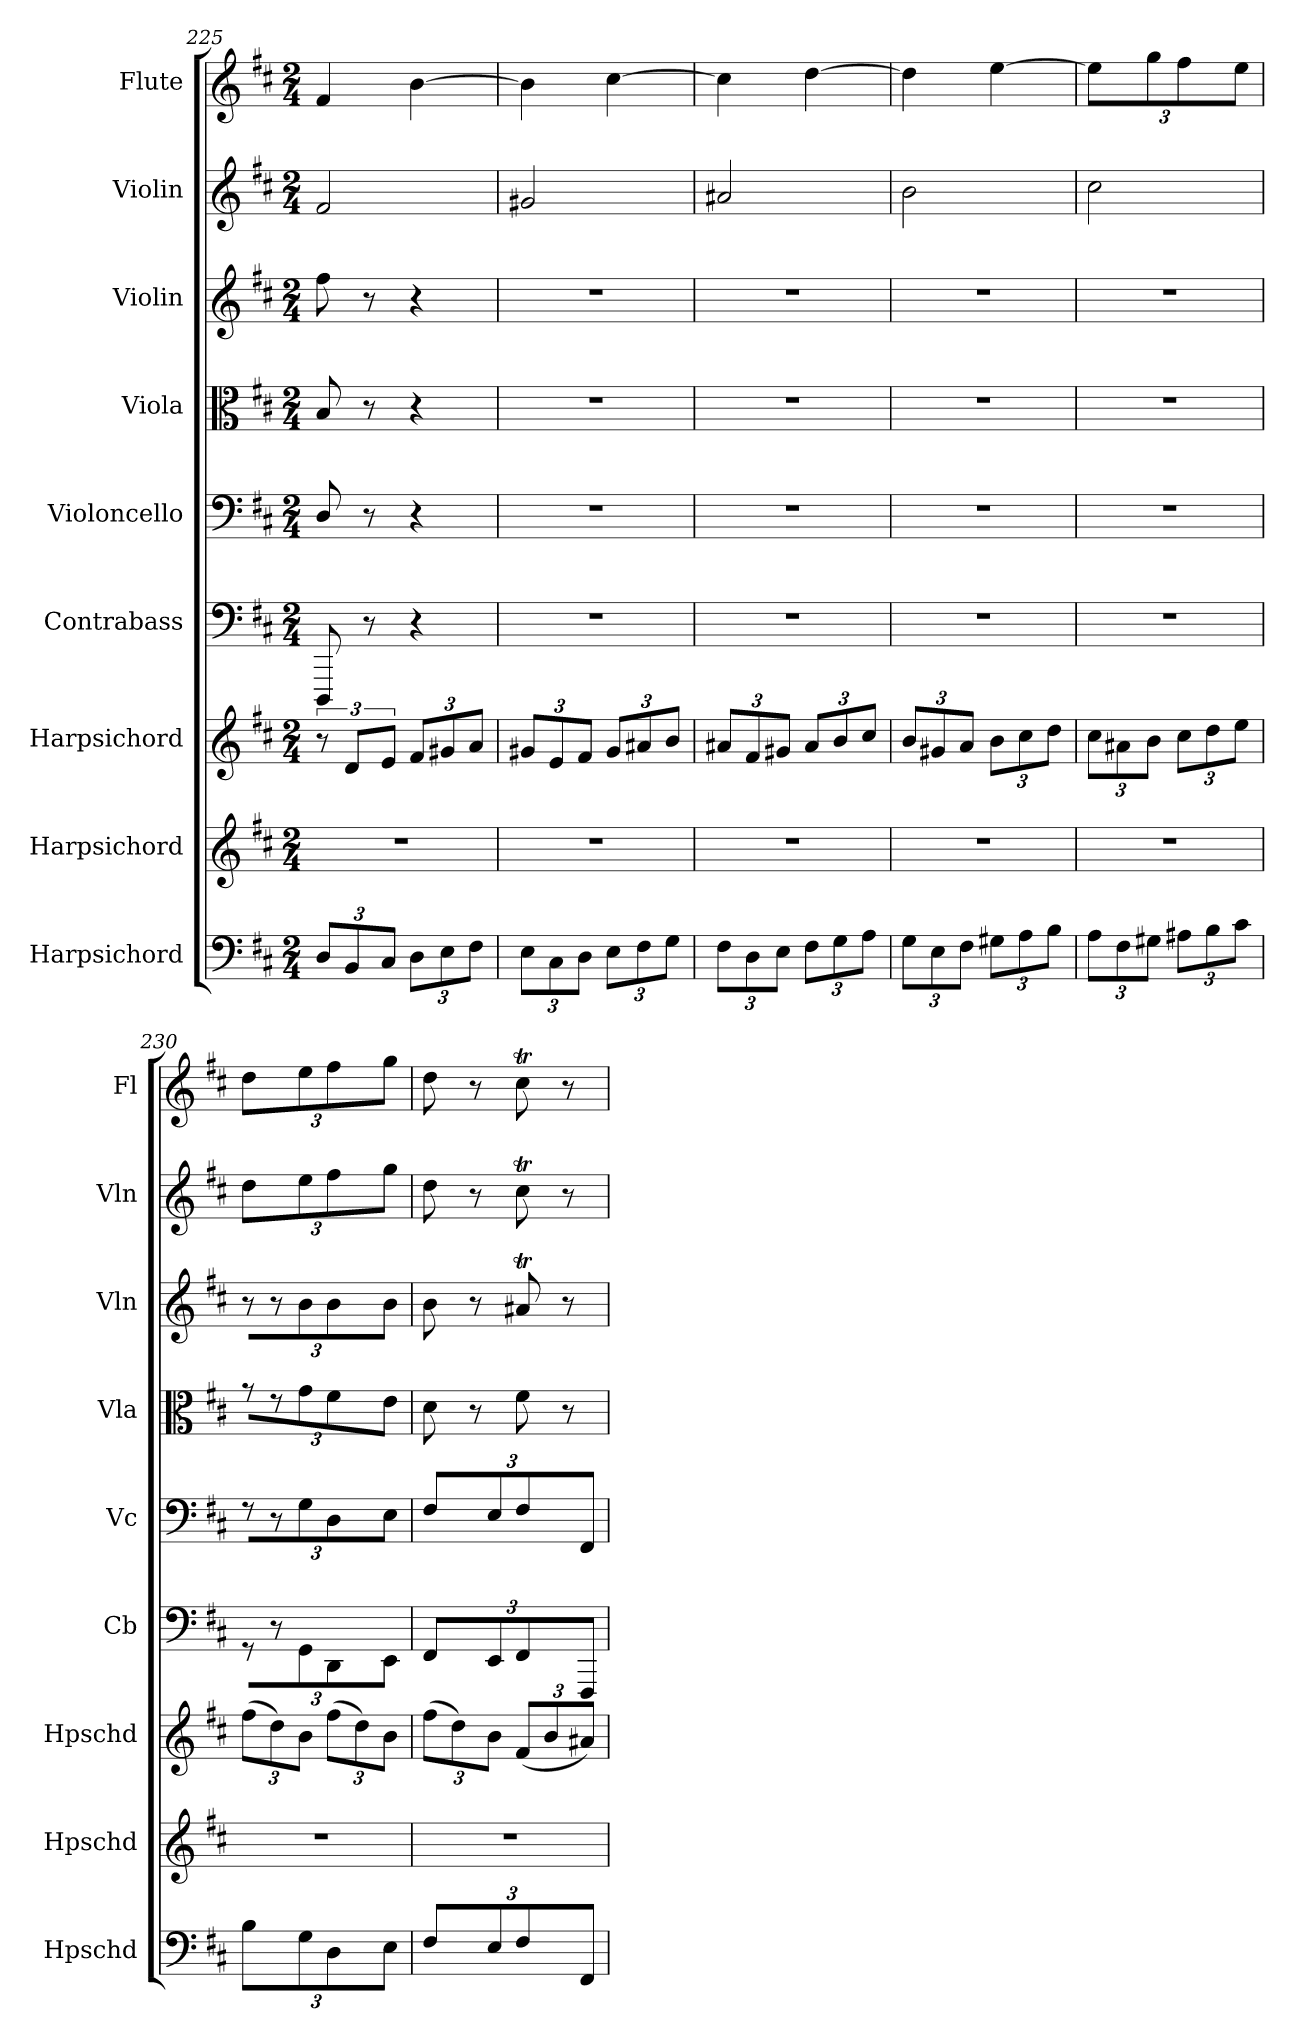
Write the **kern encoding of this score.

**kern	**kern	**kern	**kern	**kern	**kern	**kern	**kern	**kern
*part9	*part8	*part7	*part6	*part5	*part4	*part3	*part2	*part1
*staff9	*staff8	*staff7	*staff6	*staff5	*staff4	*staff3	*staff2	*staff1
*I"Harpsichord	*I"Harpsichord	*I"Harpsichord	*I"Contrabass	*I"Violoncello	*I"Viola	*I"Violin	*I"Violin	*I"Flute
*I'Hpschd	*I'Hpschd	*I'Hpschd	*I'Cb	*I'Vc	*I'Vla	*I'Vln	*I'Vln	*I'Fl
*clefF4	*clefG2	*clefG2	*clefF4	*clefF4	*clefC3	*clefG2	*clefG2	*clefG2
*k[f#c#]	*k[f#c#]	*k[f#c#]	*k[f#c#]	*k[f#c#]	*k[f#c#]	*k[f#c#]	*k[f#c#]	*k[f#c#]
*D:	*D:	*D:	*D:	*D:	*D:	*D:	*D:	*D:
*M2/4	*M2/4	*M2/4	*M2/4	*M2/4	*M2/4	*M2/4	*M2/4	*M2/4
=225	=225	=225	=225	=225	=225	=225	=225	=225
12D/L	2r	12r	8DDD/	8D/	8B/	8ff#\	2f#/	4f#/
12BB/	.	12d/L	.	.	.	.	.	.
.	.	.	8r	8r	8r	8r	.	.
12C#/J	.	12e/J	.	.	.	.	.	.
12D\L	.	12f#/L	4r	4r	4r	4r	.	[4b\
12E\	.	12g#X/	.	.	.	.	.	.
12F#\J	.	12a/J	.	.	.	.	.	.
=226	=226	=226	=226	=226	=226	=226	=226	=226
12E\L	2r	12g#X/L	2r	2r	2r	2r	2g#X/	4b\]
12C#\	.	12e/	.	.	.	.	.	.
12D\J	.	12f#/J	.	.	.	.	.	.
12E\L	.	12g#/L	.	.	.	.	.	[4cc#\
12F#\	.	12a#X/	.	.	.	.	.	.
12G\J	.	12b/J	.	.	.	.	.	.
=227	=227	=227	=227	=227	=227	=227	=227	=227
12F#\L	2r	12a#X/L	2r	2r	2r	2r	2a#X/	4cc#\]
12D\	.	12f#/	.	.	.	.	.	.
12E\J	.	12g#X/J	.	.	.	.	.	.
12F#\L	.	12a#/L	.	.	.	.	.	[4dd\
12G\	.	12b/	.	.	.	.	.	.
12A\J	.	12cc#/J	.	.	.	.	.	.
=228	=228	=228	=228	=228	=228	=228	=228	=228
12G\L	2r	12b/L	2r	2r	2r	2r	2b\	4dd\]
12E\	.	12g#X/	.	.	.	.	.	.
12F#\J	.	12a/J	.	.	.	.	.	.
12G#X\L	.	12b\L	.	.	.	.	.	[4ee\
12A\	.	12cc#\	.	.	.	.	.	.
12B\J	.	12dd\J	.	.	.	.	.	.
=229	=229	=229	=229	=229	=229	=229	=229	=229
12A\L	2r	12cc#\L	2r	2r	2r	2r	2cc#\	6ee\]
12F#\	.	12a#X\	.	.	.	.	.	.
12G#X\J	.	12b\J	.	.	.	.	.	12gg\J
12A#X\L	.	12cc#\L	.	.	.	.	.	6ff#\
12B\	.	12dd\	.	.	.	.	.	.
12c#\J	.	12ee\J	.	.	.	.	.	12ee\J
=230	=230	=230	=230	=230	=230	=230	=230	=230
6B\	2r	(12ff#\L	12r	12r	12r	12r	6dd\	6dd\
.	.	12dd\)	12r	12r	12r	12r	.	.
12G\J	.	12b\J	12GG\	12G\	12g\	12b\	12ee\J	12ee\J
6D\	.	(12ff#\L	6DD\	6D\	6f#\	6b\	6ff#\	6ff#\
.	.	12dd\)	.	.	.	.	.	.
12E\J	.	12b\J	12EE\J	12E\J	12e\J	12b\J	12gg\J	12gg\J
=231	=231	=231	=231	=231	=231	=231	=231	=231
6F#\	2r	(12ff#\L	6FF#\	6F#\	8d\	8b\	8dd\	8dd\
.	.	12dd\)	.	.	.	.	.	.
.	.	.	.	.	8r	8r	8r	8r
12E\J	.	12b\J	12EE\J	12E\J	.	.	.	.
6F#/	.	(12f#/L	6FF#/	6F#/	8f#\	8a#Xt/	8cc#t\	8cc#t\
.	.	12b/	.	.	.	.	.	.
.	.	.	.	.	8r	8r	8r	8r
12FF#/J	.	12a#X/J)	12FFF#/J	12FF#/J	.	.	.	.
=	=	=	=	=	=	=	=	=
*-	*-	*-	*-	*-	*-	*-	*-	*-
